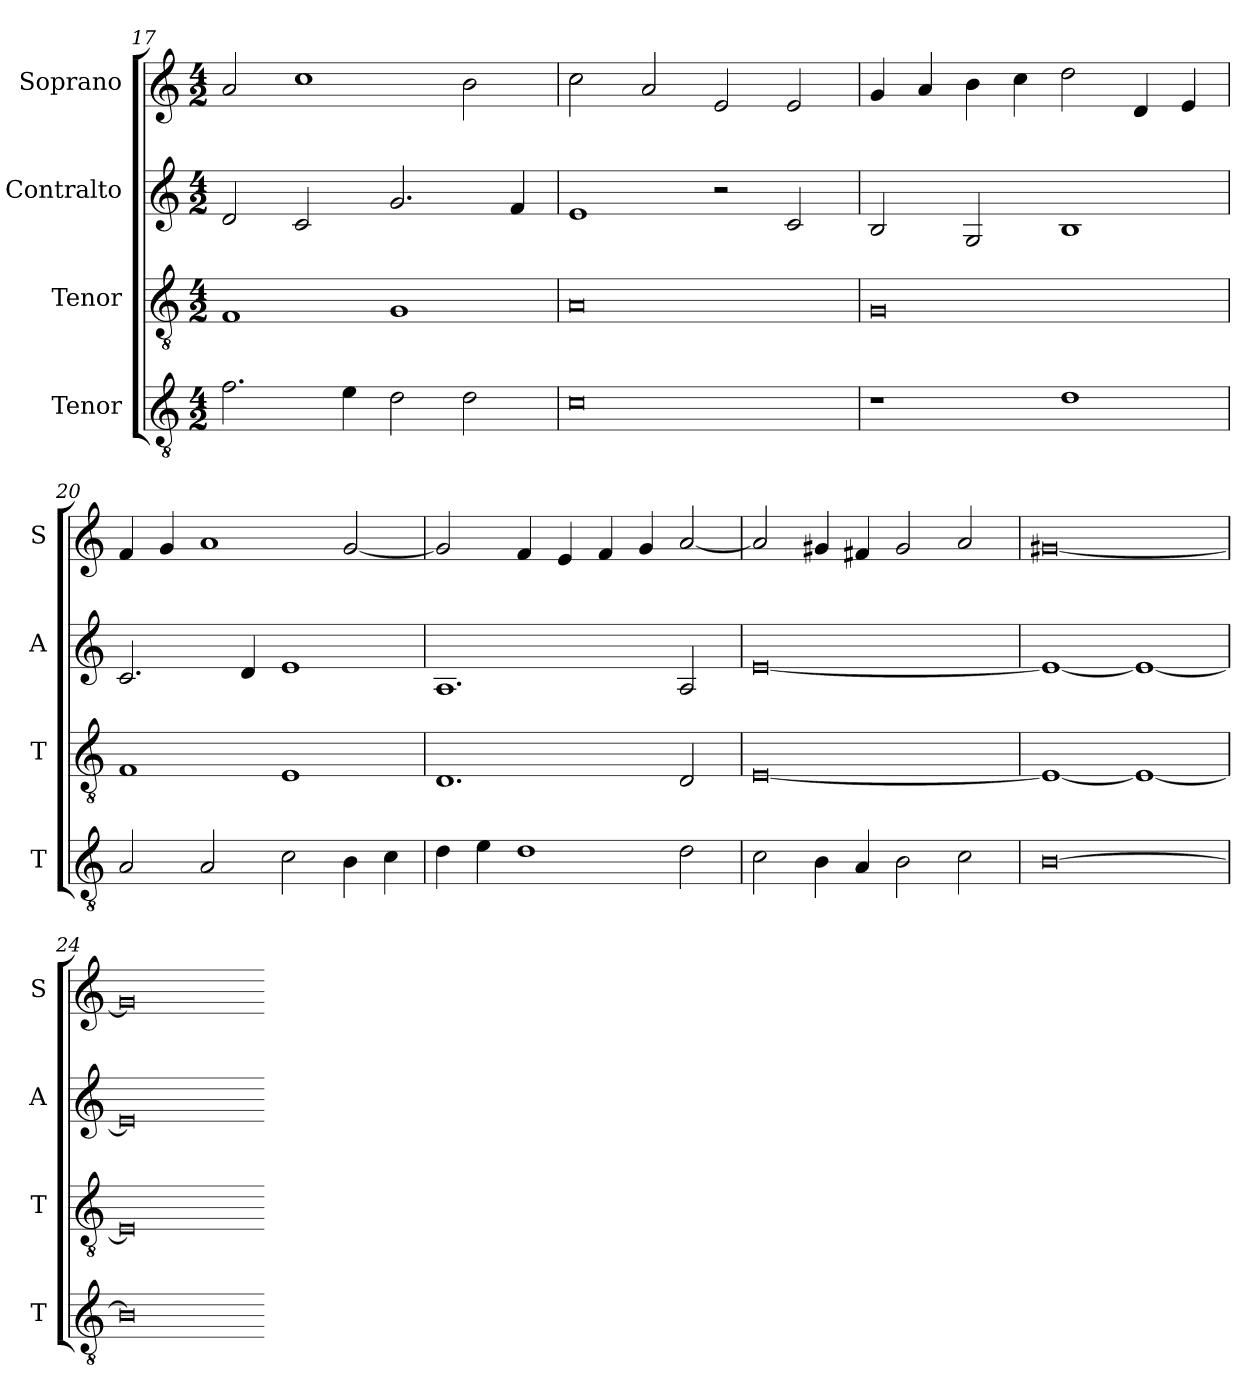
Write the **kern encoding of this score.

**kern	**kern	**kern	**kern
*part4	*part3	*part2	*part1
*staff4	*staff3	*staff2	*staff1
*I"Tenor	*I"Tenor	*I"Contralto	*I"Soprano
*I'T	*I'T	*I'A	*I'S
*clefGv2	*clefGv2	*clefG2	*clefG2
*k[]	*k[]	*k[]	*k[]
*E:phr	*E:phr	*E:phr	*E:phr
*M4/2	*M4/2	*M4/2	*M4/2
=17	=17	=17	=17
2.f	1F	2d	2a
.	.	2c	1cc
4e	.	.	.
2d	1G	2.g	.
2d	.	.	2b
.	.	4f	.
=18	=18	=18	=18
0c	0A	1e	2cc
.	.	.	2a
.	.	2r	2e
.	.	2c	2e
=19	=19	=19	=19
1r	0G	2B	4g
.	.	.	4a
.	.	2G	4b
.	.	.	4cc
1d	.	1B	2dd
.	.	.	4d
.	.	.	4e
=20	=20	=20	=20
2A	1F	2.c	4f
.	.	.	4g
2A	.	.	1a
.	.	4d	.
2c	1E	1e	.
4B	.	.	[2g
4c	.	.	.
=21	=21	=21	=21
4d	1.D	1.A	2g]
4e	.	.	.
1d	.	.	4f
.	.	.	4e
.	.	.	4f
.	.	.	4g
2d	2D	2A	[2a
=22	=22	=22	=22
2c	[0E	[0e	2a]
4B	.	.	4g#X
4A	.	.	4f#X
2B	.	.	2g#
2c	.	.	2a
=23	=23	=23	=23
[0B	1E_	1e_	[0g#X
.	1E_	1e_	.
=24	=24	=24	=24
0B]	0E]	0e]	0g#]
=-	=-	=-	=-
*-	*-	*-	*-
